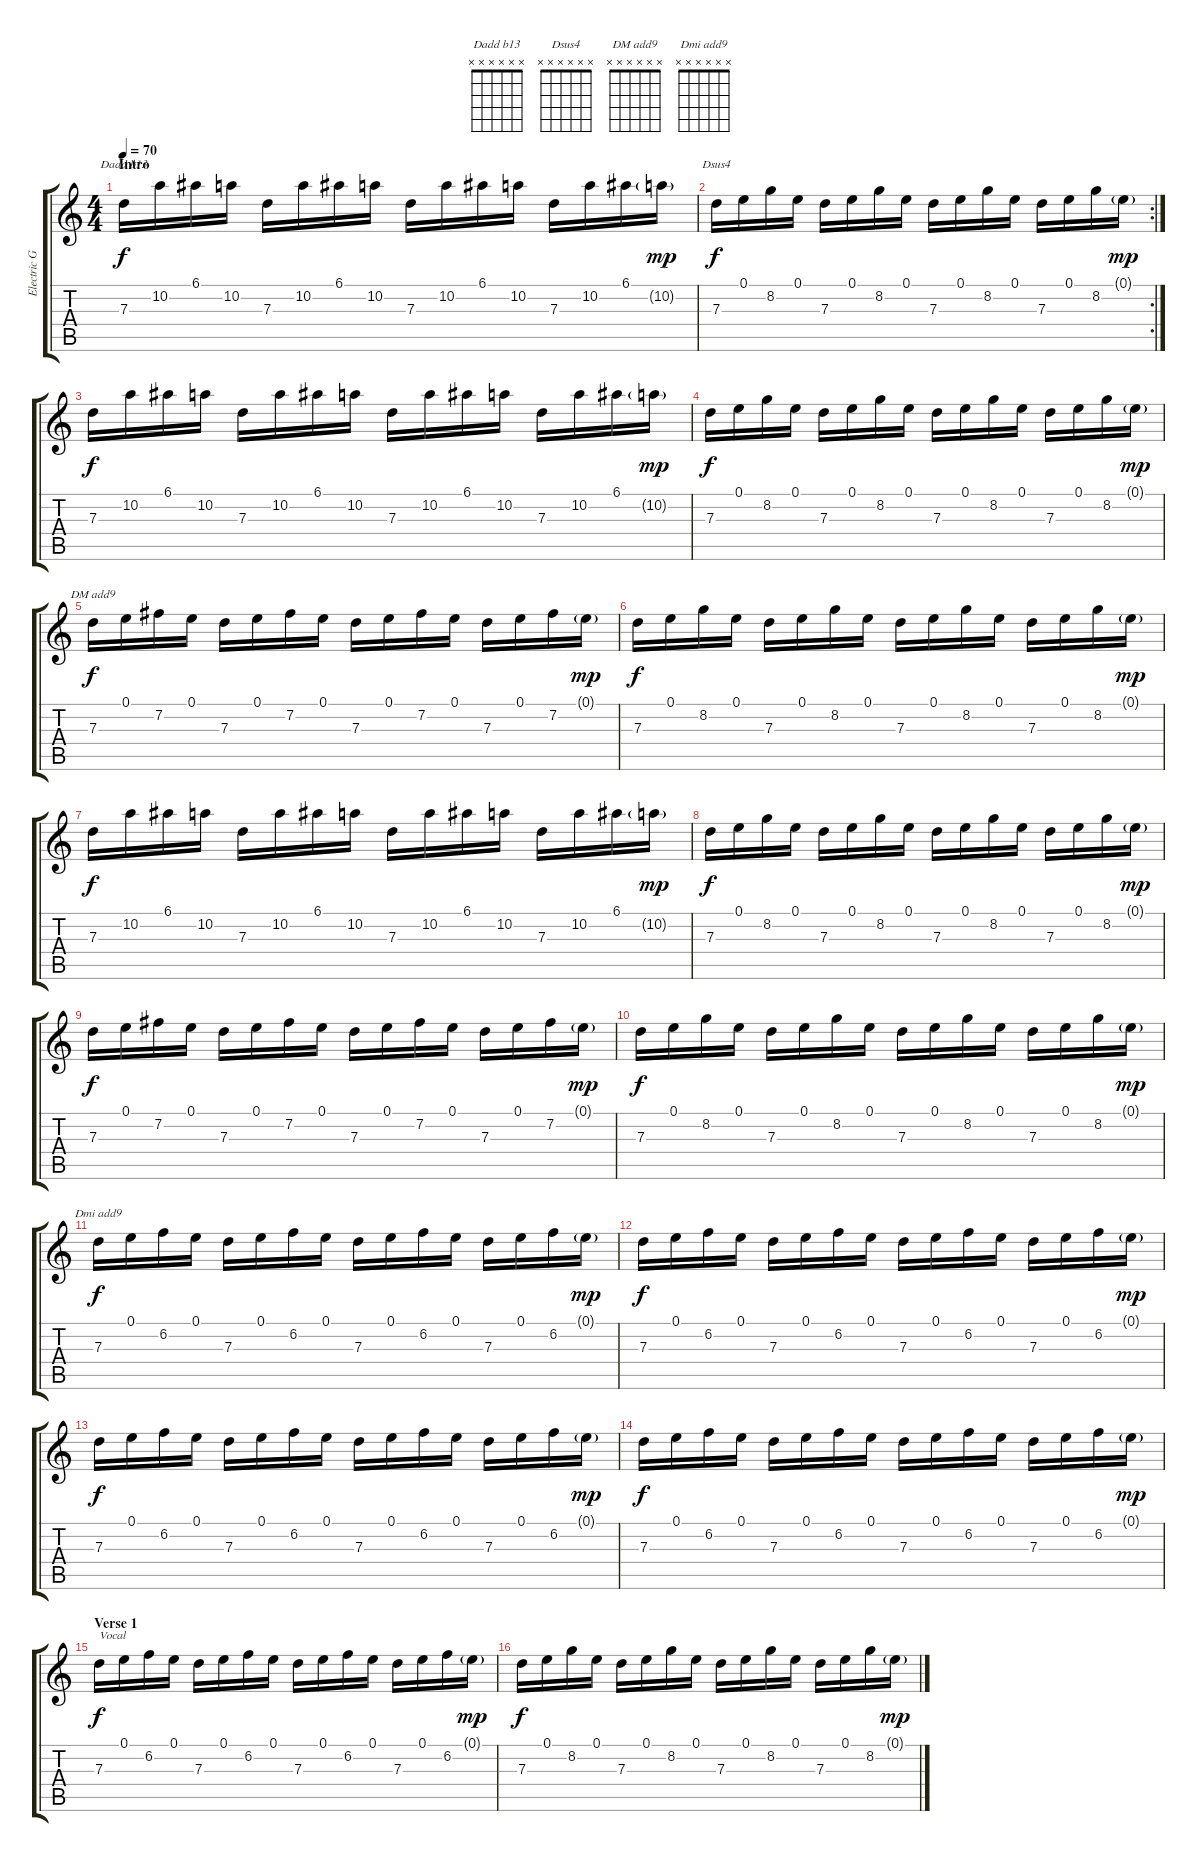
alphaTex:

\track ("Electric Guitar " "Electric G") {instrument electricguitarjazz}
\staff {score tabs}
\tuning (E4 B3 G3 D3 A2 E2) {hide}
\chord ("Dadd b13" x x x x x x)
\chord ("Dsus4" x x x x x x)
\chord ("DM add9" x x x x x x)
\chord ("Dmi add9" x x x x x x)
\ts (4 4)
\section ("" "Intro")
\tempo 70
\tempo 96
\tempo 70
\clef g2
\ks c
7.3.16{ch "Dadd b13" dy f instrument electricguitarjazz} 10.2.16 6.1.16 10.2.16 7.3.16 10.2.16 6.1.16 10.2.16 7.3.16 10.2.16 6.1.16 10.2.16 7.3.16 10.2.16 6.1.16 10.2{g}.16{dy mp} |
\rc 2
7.3.16{ch "Dsus4" dy f} 0.1.16 8.2.16 0.1.16 7.3.16 0.1.16 8.2.16 0.1.16 7.3.16 0.1.16 8.2.16 0.1.16 7.3.16 0.1.16 8.2.16 0.1{g}.16{dy mp} |
7.3.16{dy f} 10.2.16 6.1.16 10.2.16 7.3.16 10.2.16 6.1.16 10.2.16 7.3.16 10.2.16 6.1.16 10.2.16 7.3.16 10.2.16 6.1.16 10.2{g}.16{dy mp} |
7.3.16{dy f} 0.1.16 8.2.16 0.1.16 7.3.16 0.1.16 8.2.16 0.1.16 7.3.16 0.1.16 8.2.16 0.1.16 7.3.16 0.1.16 8.2.16 0.1{g}.16{dy mp} |
7.3.16{ch "DM add9" dy f} 0.1.16 7.2.16 0.1.16 7.3.16 0.1.16 7.2.16 0.1.16 7.3.16 0.1.16 7.2.16 0.1.16 7.3.16 0.1.16 7.2.16 0.1{g}.16{dy mp} |
7.3.16{dy f} 0.1.16 8.2.16 0.1.16 7.3.16 0.1.16 8.2.16 0.1.16 7.3.16 0.1.16 8.2.16 0.1.16 7.3.16 0.1.16 8.2.16 0.1{g}.16{dy mp} |
7.3.16{dy f} 10.2.16 6.1.16 10.2.16 7.3.16 10.2.16 6.1.16 10.2.16 7.3.16 10.2.16 6.1.16 10.2.16 7.3.16 10.2.16 6.1.16 10.2{g}.16{dy mp} |
7.3.16{dy f} 0.1.16 8.2.16 0.1.16 7.3.16 0.1.16 8.2.16 0.1.16 7.3.16 0.1.16 8.2.16 0.1.16 7.3.16 0.1.16 8.2.16 0.1{g}.16{dy mp} |
7.3.16{dy f} 0.1.16 7.2.16 0.1.16 7.3.16 0.1.16 7.2.16 0.1.16 7.3.16 0.1.16 7.2.16 0.1.16 7.3.16 0.1.16 7.2.16 0.1{g}.16{dy mp} |
7.3.16{dy f} 0.1.16 8.2.16 0.1.16 7.3.16 0.1.16 8.2.16 0.1.16 7.3.16 0.1.16 8.2.16 0.1.16 7.3.16 0.1.16 8.2.16 0.1{g}.16{dy mp} |
7.3.16{ch "Dmi add9" dy f} 0.1.16 6.2.16 0.1.16 7.3.16 0.1.16 6.2.16 0.1.16 7.3.16 0.1.16 6.2.16 0.1.16 7.3.16 0.1.16 6.2.16 0.1{g}.16{dy mp} |
7.3.16{dy f} 0.1.16 6.2.16 0.1.16 7.3.16 0.1.16 6.2.16 0.1.16 7.3.16 0.1.16 6.2.16 0.1.16 7.3.16 0.1.16 6.2.16 0.1{g}.16{dy mp} |
7.3.16{dy f} 0.1.16 6.2.16 0.1.16 7.3.16 0.1.16 6.2.16 0.1.16 7.3.16 0.1.16 6.2.16 0.1.16 7.3.16 0.1.16 6.2.16 0.1{g}.16{dy mp} |
7.3.16{dy f} 0.1.16 6.2.16 0.1.16 7.3.16 0.1.16 6.2.16 0.1.16 7.3.16 0.1.16 6.2.16 0.1.16 7.3.16 0.1.16 6.2.16 0.1{g}.16{dy mp} |
\section ("" "Verse 1")
7.3.16{txt "Vocal" dy f} 0.1.16 6.2.16 0.1.16 7.3.16 0.1.16 6.2.16 0.1.16 7.3.16 0.1.16 6.2.16 0.1.16 7.3.16 0.1.16 6.2.16 0.1{g}.16{dy mp} |
7.3.16{dy f} 0.1.16 8.2.16 0.1.16 7.3.16 0.1.16 8.2.16 0.1.16 7.3.16 0.1.16 8.2.16 0.1.16 7.3.16 0.1.16 8.2.16 0.1{g}.16{dy mp}
